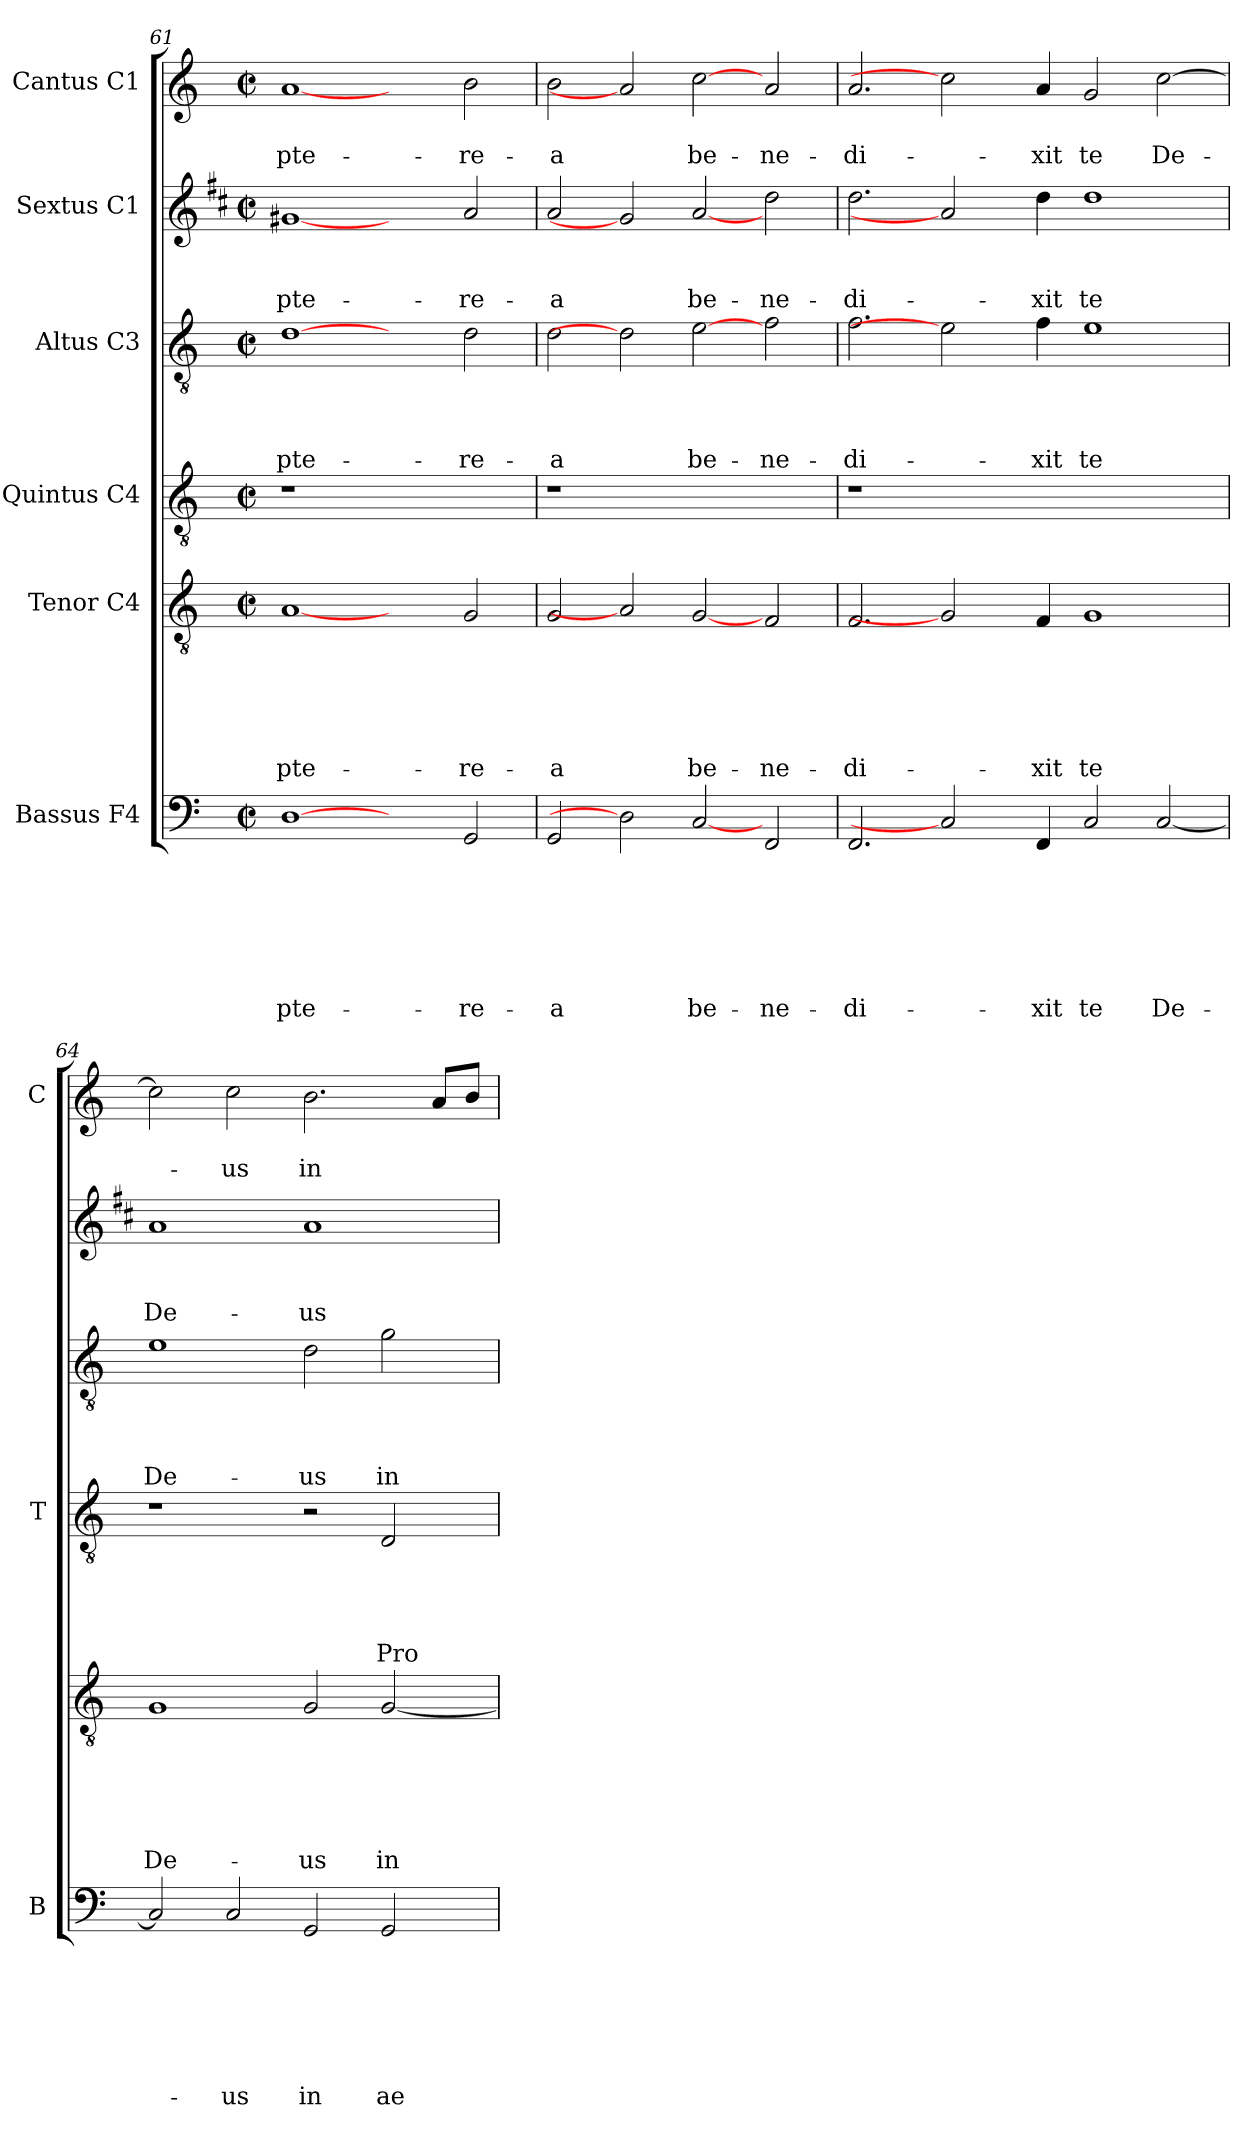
**kern	**text	**text	**text	**text	**text	**text	**text	**kern	**text	**text	**text	**text	**text	**text	**kern	**text	**text	**text	**text	**text	**kern	**text	**text	**text	**text	**kern	**text	**text	**text	**kern	**text	**text
*part6	*part6	*part6	*part6	*part6	*part6	*part6	*part6	*part5	*part5	*part5	*part5	*part5	*part5	*part5	*part4	*part4	*part4	*part4	*part4	*part4	*part3	*part3	*part3	*part3	*part3	*part2	*part2	*part2	*part2	*part1	*part1	*part1
*staff6	*staff6	*staff6	*staff6	*staff6	*staff6	*staff6	*staff6	*staff5	*staff5	*staff5	*staff5	*staff5	*staff5	*staff5	*staff4	*staff4	*staff4	*staff4	*staff4	*staff4	*staff3	*staff3	*staff3	*staff3	*staff3	*staff2	*staff2	*staff2	*staff2	*staff1	*staff1	*staff1
*I"Bassus F4	*	*	*	*	*	*	*	*I"Tenor C4	*	*	*	*	*	*	*I"Quintus C4	*	*	*	*	*	*I"Altus C3	*	*	*	*	*I"Sextus C1	*	*	*	*I"Cantus C1	*	*
*I'B	*	*	*	*	*	*	*	*	*	*	*	*	*	*	*I'T	*	*	*	*	*	*	*	*	*	*	*	*	*	*	*I'C	*	*
*clefF4	*	*	*	*	*	*	*	*clefGv2	*	*	*	*	*	*	*clefGv2	*	*	*	*	*	*clefGv2	*	*	*	*	*clefG2	*	*	*	*clefG2	*	*
*	*	*	*	*	*	*	*	*	*	*	*	*	*	*	*	*	*	*	*	*	*	*	*	*	*	*ITrd1c2	*	*	*	*	*	*
*k[]	*	*	*	*	*	*	*	*k[]	*	*	*	*	*	*	*k[]	*	*	*	*	*	*k[]	*	*	*	*	*k[]	*	*	*	*k[]	*	*
*C:	*	*	*	*	*	*	*	*C:	*	*	*	*	*	*	*C:	*	*	*	*	*	*C:	*	*	*	*	*C:	*	*	*	*C:	*	*
*M2/2	*	*	*	*	*	*	*	*M2/2	*	*	*	*	*	*	*M2/2	*	*	*	*	*	*M2/2	*	*	*	*	*M2/2	*	*	*	*M2/2	*	*
*met(c|)	*	*	*	*	*	*	*	*met(c|)	*	*	*	*	*	*	*met(c|)	*	*	*	*	*	*met(c|)	*	*	*	*	*met(c|)	*	*	*	*met(c|)	*	*
=61	=61	=61	=61	=61	=61	=61	=61	=61	=61	=61	=61	=61	=61	=61	=61	=61	=61	=61	=61	=61	=61	=61	=61	=61	=61	=61	=61	=61	=61	=61	=61	=61
!	!	!	!	!	!	!	!LO:LY:b	!	!	!	!	!	!	!LO:LY:b	!	!	!	!	!	!	!	!	!	!	!LO:LY:b	!	!	!	!LO:LY:b	!	!	!LO:LY:b
[1D	.	.	.	.	.	.	-pte-	[1A	.	.	.	.	.	-pte-	1r	.	.	.	.	.	[1d	.	.	.	-pte-	[1f#X	.	.	-pte-	[1a	.	-pte-
2ryy	.	.	.	.	.	.	.	2ryy	.	.	.	.	.	.	1ryy	.	.	.	.	.	2ryy	.	.	.	.	2ryy	.	.	.	2ryy	.	.
!	!	!	!	!	!	!	!LO:LY:b	!	!	!	!	!	!	!LO:LY:b	!	!	!	!	!	!	!	!	!	!	!LO:LY:b	!	!	!	!LO:LY:b	!	!	!LO:LY:b
2GG/	.	.	.	.	.	.	-re-	2G/	.	.	.	.	.	-re-	.	.	.	.	.	.	2d\	.	.	.	-re-	2g/	.	.	-re-	2b\	.	-re-
!!LO:PB:g=z
=62	=62	=62	=62	=62	=62	=62	=62	=62	=62	=62	=62	=62	=62	=62	=62	=62	=62	=62	=62	=62	=62	=62	=62	=62	=62	=62	=62	=62	=62	=62	=62	=62
!	!	!	!	!	!	!	!LO:LY:b	!	!	!	!	!	!	!LO:LY:b	!	!	!	!	!	!	!	!	!	!	!LO:LY:b	!	!	!	!LO:LY:b	!	!	!LO:LY:b
2GG/	.	.	.	.	.	.	-a	2G/	.	.	.	.	.	-a	1r	.	.	.	.	.	2d\	.	.	.	-a	2g/	.	.	-a	2b\	.	-a
2D]	.	.	.	.	.	.	.	2A]	.	.	.	.	.	.	.	.	.	.	.	.	2d]	.	.	.	.	2f#]	.	.	.	2a]	.	.
!	!	!	!	!	!	!	!LO:LY:b	!	!	!	!	!	!	!LO:LY:b	!	!	!	!	!	!	!	!	!	!	!LO:LY:b	!	!	!	!LO:LY:b	!	!	!LO:LY:b
[2C	.	.	.	.	.	.	be-	[2G	.	.	.	.	.	be-	1ryy	.	.	.	.	.	[2e	.	.	.	be-	[2g	.	.	be-	[2cc	.	be-
!	!	!	!	!	!	!	!LO:LY:b	!	!	!	!	!	!	!LO:LY:b	!	!	!	!	!	!	!	!	!	!	!LO:LY:b	!	!	!	!LO:LY:b	!	!	!LO:LY:b
2FF/	.	.	.	.	.	.	-ne-	2F/	.	.	.	.	.	-ne-	.	.	.	.	.	.	2f\	.	.	.	-ne-	2cc\	.	.	-ne-	2a/	.	-ne-
=63	=63	=63	=63	=63	=63	=63	=63	=63	=63	=63	=63	=63	=63	=63	=63	=63	=63	=63	=63	=63	=63	=63	=63	=63	=63	=63	=63	=63	=63	=63	=63	=63
!	!	!	!	!	!	!	!LO:LY:b	!	!	!	!	!	!	!LO:LY:b	!	!	!	!	!	!	!	!	!	!	!LO:LY:b	!	!	!	!LO:LY:b	!	!	!LO:LY:b
2.FF/	.	.	.	.	.	.	-di-	2.F/	.	.	.	.	.	-di-	1r	.	.	.	.	.	2.f\	.	.	.	-di-	2.cc\	.	.	-di-	2.a/	.	-di-
2C]	.	.	.	.	.	.	.	2G]	.	.	.	.	.	.	.	.	.	.	.	.	2e]	.	.	.	.	2g]	.	.	.	2cc]	.	.
.	.	.	.	.	.	.	.	.	.	.	.	.	.	.	1.ryy	.	.	.	.	.	.	.	.	.	.	.	.	.	.	.	.	.
!	!	!	!	!	!	!	!LO:LY:b	!	!	!	!	!	!	!LO:LY:b	!	!	!	!	!	!	!	!	!	!	!LO:LY:b	!	!	!	!LO:LY:b	!	!	!LO:LY:b
4FF/	.	.	.	.	.	.	-xit	4F/	.	.	.	.	.	-xit	.	.	.	.	.	.	4f\	.	.	.	-xit	4cc\	.	.	-xit	4a/	.	-xit
!	!	!	!	!	!	!	!LO:LY:b	!	!	!	!	!	!	!LO:LY:b	!	!	!	!	!	!	!	!	!	!	!LO:LY:b	!	!	!	!LO:LY:b	!	!	!LO:LY:b
2C/	.	.	.	.	.	.	te	1G	.	.	.	.	.	te	.	.	.	.	.	.	1e	.	.	.	te	1cc	.	.	te	2g/	.	te
!	!	!	!	!	!	!	!LO:LY:b	!	!	!	!	!	!	!	!	!	!	!	!	!	!	!	!	!	!	!	!	!	!	!	!	!LO:LY:b
[2C/	.	.	.	.	.	.	De-	.	.	.	.	.	.	.	.	.	.	.	.	.	.	.	.	.	.	.	.	.	.	[2cc\	.	De-
=64	=64	=64	=64	=64	=64	=64	=64	=64	=64	=64	=64	=64	=64	=64	=64	=64	=64	=64	=64	=64	=64	=64	=64	=64	=64	=64	=64	=64	=64	=64	=64	=64
!	!	!	!	!	!	!	!	!	!	!	!	!	!	!LO:LY:b	!	!	!	!	!	!	!	!	!	!	!LO:LY:b	!	!	!	!LO:LY:b	!	!	!
2C/]	.	.	.	.	.	.	.	1G	.	.	.	.	.	De-	1r	.	.	.	.	.	1e	.	.	.	De-	1g	.	.	De-	2cc\]	.	.
!	!	!	!	!	!	!	!LO:LY:b	!	!	!	!	!	!	!	!	!	!	!	!	!	!	!	!	!	!	!	!	!	!	!	!	!LO:LY:b
2C/	.	.	.	.	.	.	-us	.	.	.	.	.	.	.	.	.	.	.	.	.	.	.	.	.	.	.	.	.	.	2cc\	.	-us
!	!	!	!	!	!	!	!LO:LY:b	!	!	!	!	!	!	!LO:LY:b	!	!	!	!	!	!	!	!	!	!	!LO:LY:b	!	!	!	!LO:LY:b	!	!	!LO:LY:b
2GG/	.	.	.	.	.	.	in	2G/	.	.	.	.	.	-us	2r	.	.	.	.	.	2d\	.	.	.	-us	1g	.	.	-us	2.b\	.	in
!	!	!	!	!	!	!	!LO:LY:b	!	!	!	!	!	!	!LO:LY:b	!	!	!	!	!	!LO:LY:b	!	!	!	!	!LO:LY:b	!	!	!	!	!	!	!
2GG/	.	.	.	.	.	.	ae-	[2G/	.	.	.	.	.	in	2D/	.	.	.	.	Pro-	2g\	.	.	.	in	.	.	.	.	.	.	.
.	.	.	.	.	.	.	.	.	.	.	.	.	.	.	.	.	.	.	.	.	.	.	.	.	.	.	.	.	.	8a/L	.	.
.	.	.	.	.	.	.	.	.	.	.	.	.	.	.	.	.	.	.	.	.	.	.	.	.	.	.	.	.	.	8b/J	.	.
=	=	=	=	=	=	=	=	=	=	=	=	=	=	=	=	=	=	=	=	=	=	=	=	=	=	=	=	=	=	=	=	=
*-	*-	*-	*-	*-	*-	*-	*-	*-	*-	*-	*-	*-	*-	*-	*-	*-	*-	*-	*-	*-	*-	*-	*-	*-	*-	*-	*-	*-	*-	*-	*-	*-
